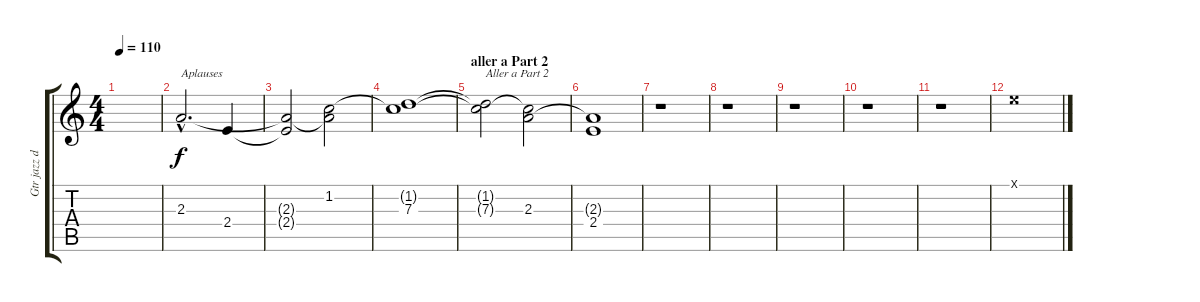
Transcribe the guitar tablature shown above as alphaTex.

\track ("Gtr jazz disto" "Gtr jazz d") {instrument distortionguitar}
\staff {score tabs}
\tuning (E4 B3 G3 D3 A2 E2) {hide}
\ts (4 4)
\tempo 110
\clef g2
\ks c
|
2.3{hac}.2{d txt "Aplauses" volume 12 instrument applause} 2.4.4 |
(2.3{t} 2.4{t}).2 (1.2 2.3{t}).2 |
(1.2{t} 7.3).1 |
\section ("" "aller a Part 2")
(1.2{t} 7.3{t}).2{txt "Aller a Part 2"} (1.2{t} 2.3).2 |
(2.3{t} 2.4).1{volume 0} |
r.1 |
r.1 |
r.1 |
r.1 |
r.1 |
0.1{x}.1
